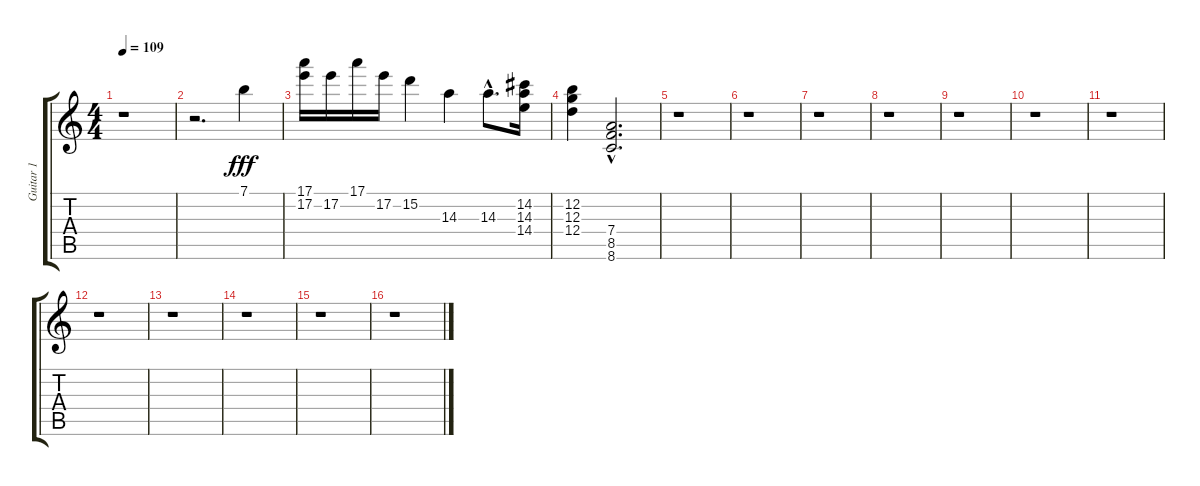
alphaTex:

\track ("Guitar 1" "Guitar 1") {instrument distortionguitar}
\staff {score tabs}
\tuning (E4 B3 G3 D3 A2 E2) {hide}
\ts (4 4)
\tempo 109
\clef g2
\ks c
r.1{dy fff} |
r.2{d} 7.1.4 |
(17.1 17.2).16 17.2.16 17.1.16 17.2.16 15.2.4 14.3.4 14.3{hac}.8{d} (14.2 14.3 14.4).16 |
(12.2 12.3 12.4).4 (7.4{hac} 8.5{hac} 8.6{hac}).2{d} |
r.1 |
r.1 |
r.1 |
r.1 |
r.1 |
r.1 |
r.1 |
r.1 |
r.1 |
r.1 |
r.1 |
r.1
